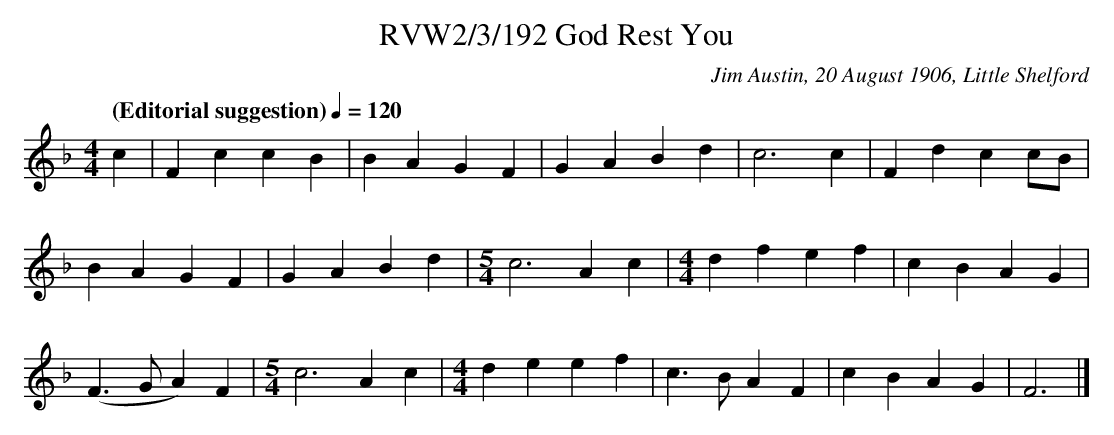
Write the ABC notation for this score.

X:1
T:RVW2/3/192 God Rest You
C:Jim Austin, 20 August 1906, Little Shelford
L:1/8
Q: "(Editorial suggestion)" 1/4=120
M:4/4
K:F
c2 | F2c2 c2 B2 | B2 A2 G2 F2 | G2 A2 B2 d2 | c6 c2 | F2 d2 c2 cB | $
B2 A2 G2 F2 | G2 A2 B2 d2 | [M: 5/4] c6 A2 c2 | [M: 4/4] d2 f2 e2 f2 | c2 B2 A2 G2 | $
(F3 G A2) F2 | [M: 5/4] c6 A2 c2 | [M: 4/4] d2 e2 e2 f2 | c3 B A2 F2 | c2 B2 A2 G2 | F6|]
